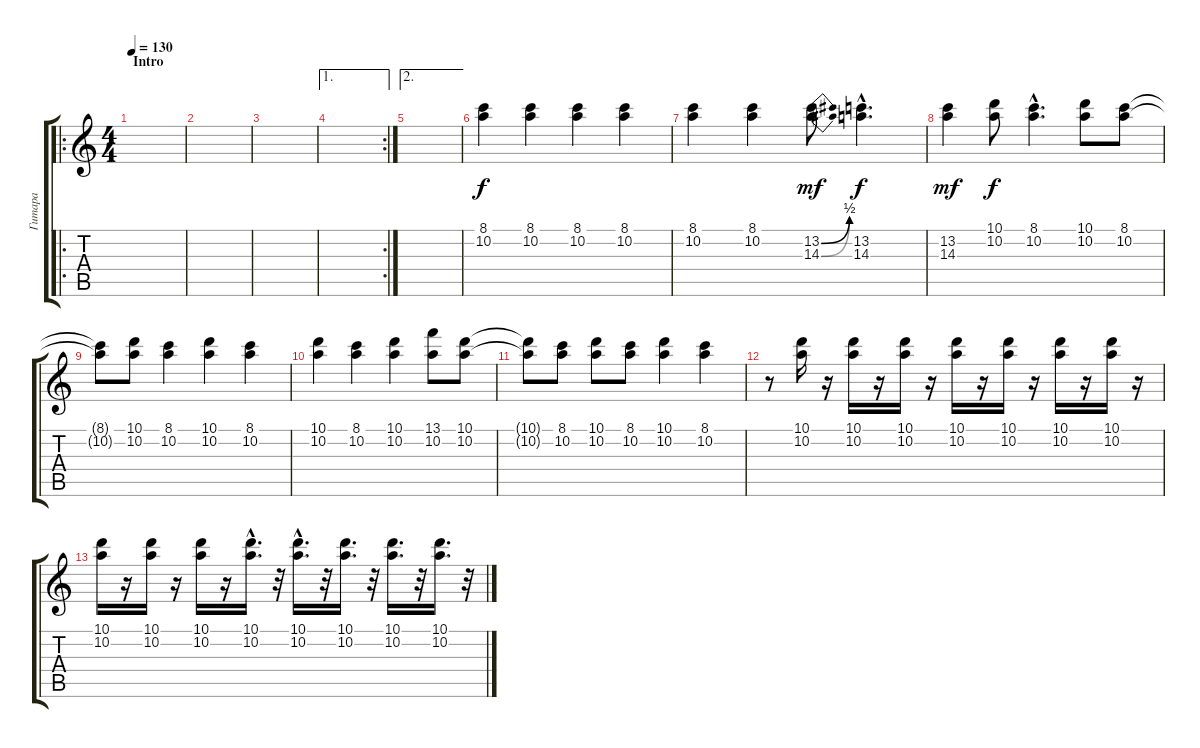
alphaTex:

\track ("Гитара" "Гитара") {instrument overdrivenguitar}
\staff {score tabs}
\tuning (E4 B3 G3 D3 A2 E2) {hide}
\ro
\ts (4 4)
\section ("" "Intro")
\tempo 130
\clef g2
\ks c
|
|
|
\ae 1
\rc 2
|
\ae 2
|
(8.1 10.2).4{instrument harmonica} (8.1 10.2).4 (8.1 10.2).4 (8.1 10.2).4 |
(8.1 10.2).4 (8.1 10.2).4 (13.2{be (bend 0 0 60 2)} 14.3{be (bend 0 0 60 2)}).8{dy mf} (13.2{hac} 14.3{hac}).4{d dy f} |
(13.2 14.3).4{dy mf} (10.1 10.2).8{dy f} (8.1{hac} 10.2{hac}).4{d} (10.1 10.2).8 (8.1 10.2).8 |
(8.1{t} 10.2{t}).8 (10.1 10.2).8 (8.1 10.2).4 (10.1 10.2).4 (8.1 10.2).4 |
(10.1 10.2).4 (8.1 10.2).4 (10.1 10.2).4 (13.1 10.2).8 (10.1 10.2).8 |
(10.1{t} 10.2{t}).8 (8.1 10.2).8 (10.1 10.2).8 (8.1 10.2).8 (10.1 10.2).4 (8.1 10.2).4 |
r.8 (10.1 10.2).16 r.16 (10.1 10.2).16 r.16 (10.1 10.2).16 r.16 (10.1 10.2).16 r.16 (10.1 10.2).16 r.16 (10.1 10.2).16 r.16 (10.1 10.2).16 r.16 |
(10.1 10.2).16 r.16 (10.1 10.2).16 r.16 (10.1 10.2).16 r.16 (10.1{hac} 10.2{hac}).16{d} r.32 (10.1{hac} 10.2{hac}).16{d} r.32 (10.1 10.2).16{d} r.32 (10.1 10.2).16{d} r.32 (10.1 10.2).16{d} r.32
